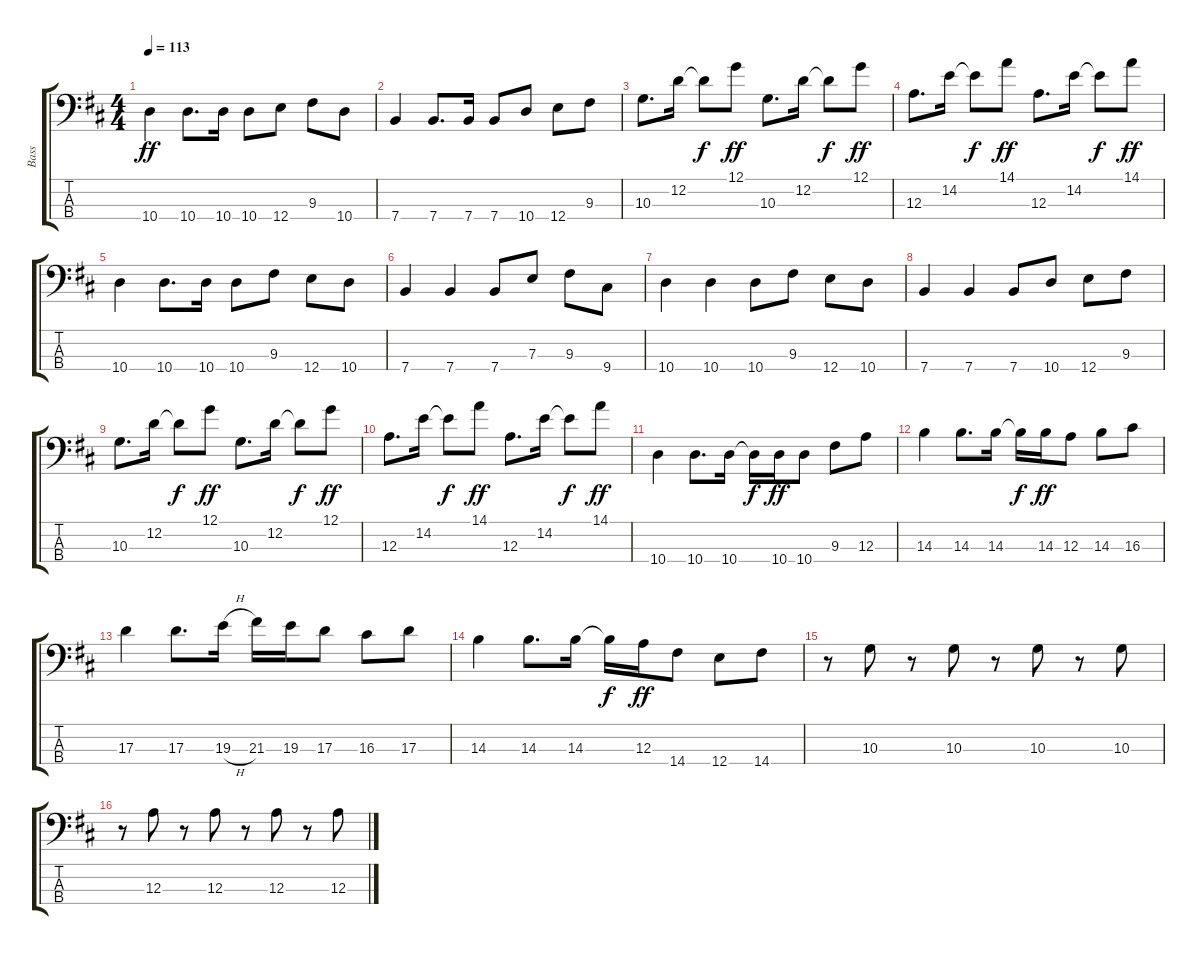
\track ("Bass" "Bass") {instrument electricbassfinger}
\staff {score tabs}
\tuning (G2 D2 A1 E1) {hide}
\ts (4 4)
\tempo 113
\clef f4
\ks d
10.4.4{dy ff} 10.4.8{d} 10.4.16 10.4.8 12.4.8 9.3.8 10.4.8 |
7.4.4 7.4.8{d} 7.4.16 7.4.8 10.4.8 12.4.8 9.3.8 |
10.3.8{d} 12.2.16 12.2{t}.8{dy f} 12.1.8{dy ff} 10.3.8{d} 12.2.16 12.2{t}.8{dy f} 12.1.8{dy ff} |
12.3.8{d} 14.2.16 14.2{t}.8{dy f} 14.1.8{dy ff} 12.3.8{d} 14.2.16 14.2{t}.8{dy f} 14.1.8{dy ff} |
10.4.4 10.4.8{d} 10.4.16 10.4.8 9.3.8 12.4.8 10.4.8 |
7.4.4 7.4.4 7.4.8 7.3.8 9.3.8 9.4.8 |
10.4.4 10.4.4 10.4.8 9.3.8 12.4.8 10.4.8 |
7.4.4 7.4.4 7.4.8 10.4.8 12.4.8 9.3.8 |
10.3.8{d} 12.2.16 12.2{t}.8{dy f} 12.1.8{dy ff} 10.3.8{d} 12.2.16 12.2{t}.8{dy f} 12.1.8{dy ff} |
12.3.8{d} 14.2.16 14.2{t}.8{dy f} 14.1.8{dy ff} 12.3.8{d} 14.2.16 14.2{t}.8{dy f} 14.1.8{dy ff} |
10.4.4 10.4.8{d} 10.4.16 10.4{t}.16{dy f} 10.4.16{dy ff} 10.4.8 9.3.8 12.3.8 |
14.3.4 14.3.8{d} 14.3.16 14.3{t}.16{dy f} 14.3.16{dy ff} 12.3.8 14.3.8 16.3.8 |
17.3.4 17.3.8{d} 19.3{h}.16 21.3.16 19.3.16 17.3.8 16.3.8 17.3.8 |
14.3.4 14.3.8{d} 14.3.16 14.3{t}.16{dy f} 12.3.16{dy ff} 14.4.8 12.4.8 14.4.8 |
r.8 10.3.8 r.8 10.3.8 r.8 10.3.8 r.8 10.3.8 |
r.8 12.3.8 r.8 12.3.8 r.8 12.3.8 r.8 12.3.8
